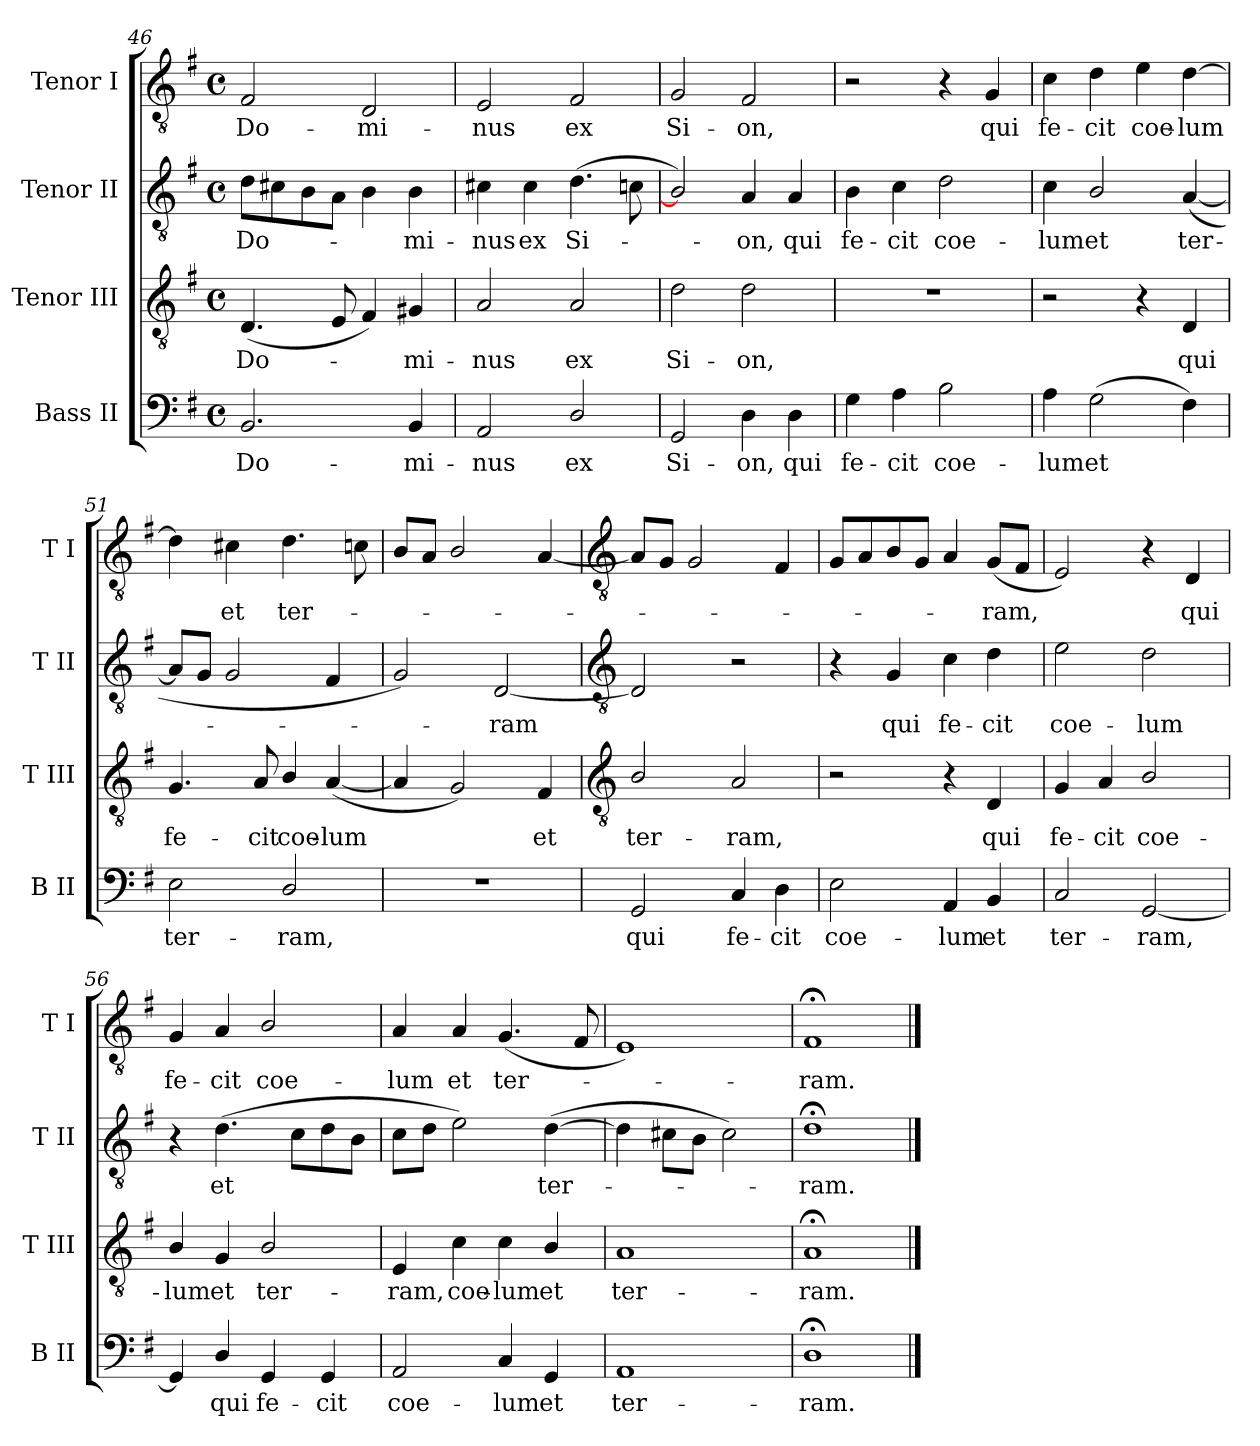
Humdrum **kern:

**kern	**text	**kern	**text	**kern	**text	**kern	**text
*part4	*part4	*part3	*part3	*part2	*part2	*part1	*part1
*staff4	*staff4	*staff3	*staff3	*staff2	*staff2	*staff1	*staff1
*I"Bass II	*	*I"Tenor III	*	*I"Tenor II	*	*I"Tenor I	*
*I'B II	*	*I'T III	*	*I'T II	*	*I'T I	*
!!LO:LB:g=z
*clefF4	*	*clefGv2	*	*clefGv2	*	*clefGv2	*
*k[f#]	*	*k[f#]	*	*k[f#]	*	*k[f#]	*
*G:	*	*G:	*	*G:	*	*G:	*
*M4/4	*	*M4/4	*	*M4/4	*	*M4/4	*
*met(c)	*	*met(c)	*	*met(c)	*	*met(c)	*
=46	=46	=46	=46	=46	=46	=46	=46
!	!LO:LY:b	!	!LO:LY:b	!	!LO:LY:b	!	!LO:LY:b
2.BB	Do-	(<4.D	Do-	8dL	Do-	2F#	Do-
.	.	.	.	8c#X	.	.	.
.	.	.	.	8B	.	.	.
.	.	8E	.	8AJ	.	.	.
!	!	!	!	!	!	!	!LO:LY:b
.	.	4F#)	.	4B	.	2D	-mi-
!	!LO:LY:b	!	!LO:LY:b	!	!LO:LY:b	!	!
4BB	-mi-	4G#X	mi-	4B	mi-	.	.
=47	=47	=47	=47	=47	=47	=47	=47
!	!LO:LY:b	!	!LO:LY:b	!	!LO:LY:b	!	!LO:LY:b
2AA	-nus	2A	-nus	4c#X	-nus	2E	-nus
!	!	!	!	!	!LO:LY:b	!	!
.	.	.	.	4c#	ex	.	.
!	!LO:LY:b	!	!LO:LY:b	!	!LO:LY:b	!	!LO:LY:b
2D/	ex	2A	ex	(>4.d	Si-	2F#	ex
.	.	.	.	8cn	.	.	.
=48	=48	=48	=48	=48	=48	=48	=48
!	!LO:LY:b	!	!LO:LY:b	!	!	!	!LO:LY:b
2GG	Si-	2d	Si-	2B/])	.	2G	Si-
!	!LO:LY:b	!	!LO:LY:b	!	!LO:LY:b	!	!LO:LY:b
4D	-on,	2d	-on,	4A	on,	2F#	-on,
!	!LO:LY:b	!	!	!	!LO:LY:b	!	!
4D	qui	.	.	4A	qui	.	.
=49	=49	=49	=49	=49	=49	=49	=49
!	!LO:LY:b	!	!	!	!LO:LY:b	!	!
4G	fe-	1r	.	4B	fe-	2r	.
!	!LO:LY:b	!	!	!	!LO:LY:b	!	!
4A	-cit	.	.	4c	-cit	.	.
!	!LO:LY:b	!	!	!	!LO:LY:b	!	!
2B	coe-	.	.	2d	coe-	4r	.
!	!	!	!	!	!	!	!LO:LY:b
.	.	.	.	.	.	4G	qui
=50	=50	=50	=50	=50	=50	=50	=50
!	!LO:LY:b	!	!	!	!LO:LY:b	!	!LO:LY:b
4A	-lum	2r	.	4c	-lum	4c	fe-
!	!LO:LY:b	!	!	!	!LO:LY:b	!	!LO:LY:b
(>2G	et	.	.	2B/	et	4d	-cit
!	!	!	!	!	!	!	!LO:LY:b
.	.	4r	.	.	.	4e	coe-
!	!	!	!LO:LY:b	!	!LO:LY:b	!	!LO:LY:b
4F#)	.	4D	qui	(<[4A	ter-	[4d	-lum
=51	=51	=51	=51	=51	=51	=51	=51
!	!LO:LY:b	!	!LO:LY:b	!	!	!	!
2E	ter-	4.G	fe-	8AL]	.	4d]	.
.	.	.	.	8GJ	.	.	.
!	!	!	!	!	!	!	!LO:LY:b
.	.	.	.	2G	.	4c#X	et
!	!	!	!LO:LY:b	!	!	!	!
.	.	8A	-cit	.	.	.	.
!	!LO:LY:b	!	!LO:LY:b	!	!	!	!LO:LY:b
2D/	-ram,	4B/	coe-	.	.	4.d	ter-
!	!	!	!LO:LY:b	!	!	!	!
.	.	(<[4A	-lum	4F#	.	.	.
.	.	.	.	.	.	8cn	.
=52	=52	=52	=52	=52	=52	=52	=52
1r	.	4A]	.	2G)	.	8BL	.
.	.	.	.	.	.	8AJ	.
.	.	2G)	.	.	.	2B/	.
!	!	!	!	!	!LO:LY:b	!	!
.	.	.	.	[2D	ram	.	.
!	!	!	!LO:LY:b	!	!	!	!
.	.	4F#	et	.	.	[4A	.
!!LO:LB:g=z
=53	=53	=53	=53	=53	=53	=53	=53
*	*	*clefGv2	*	*clefGv2	*	*clefGv2	*
!	!LO:LY:b	!	!LO:LY:b	!	!	!	!
2GG	qui	2B/	ter-	2D]	.	8AL]	.
.	.	.	.	.	.	8GJ	.
.	.	.	.	.	.	2G	.
!	!LO:LY:b	!	!LO:LY:b	!	!	!	!
4C	fe-	2A	-ram,	2r	.	.	.
!	!LO:LY:b	!	!	!	!	!	!
4D	-cit	.	.	.	.	4F#	.
=54	=54	=54	=54	=54	=54	=54	=54
!	!LO:LY:b	!	!	!	!	!	!
2E	coe-	2r	.	4r	.	8GL	.
.	.	.	.	.	.	8A	.
!	!	!	!	!	!LO:LY:b	!	!
.	.	.	.	4G	qui	8B	.
.	.	.	.	.	.	8GJ	.
!	!LO:LY:b	!	!	!	!LO:LY:b	!	!
4AA	-lum	4r	.	4c	fe-	4A	.
!	!LO:LY:b	!	!LO:LY:b	!	!LO:LY:b	!	!LO:LY:b
4BB	et	4D	qui	4d	-cit	(<8GL	ram,
.	.	.	.	.	.	8F#J	.
=55	=55	=55	=55	=55	=55	=55	=55
!	!LO:LY:b	!	!LO:LY:b	!	!LO:LY:b	!	!
2C	ter-	4G	fe-	2e	coe-	2E)	.
!	!	!	!LO:LY:b	!	!	!	!
.	.	4A	-cit	.	.	.	.
!	!LO:LY:b	!	!LO:LY:b	!	!LO:LY:b	!	!
[2GG	-ram,	2B/	coe-	2d	-lum	4r	.
!	!	!	!	!	!	!	!LO:LY:b
.	.	.	.	.	.	4D	qui
=56	=56	=56	=56	=56	=56	=56	=56
!	!	!	!LO:LY:b	!	!	!	!LO:LY:b
4GG]	.	4B/	-lum	4r	.	4G	fe-
!	!LO:LY:b	!	!LO:LY:b	!	!LO:LY:b	!	!LO:LY:b
4D/	qui	4G	et	(>4.d	et	4A	-cit
!	!LO:LY:b	!	!LO:LY:b	!	!	!	!LO:LY:b
4GG	fe-	2B/	ter-	.	.	2B/	coe-
.	.	.	.	8cL	.	.	.
!	!LO:LY:b	!	!	!	!	!	!
4GG	-cit	.	.	8d	.	.	.
.	.	.	.	8BJ	.	.	.
=57	=57	=57	=57	=57	=57	=57	=57
!	!LO:LY:b	!	!LO:LY:b	!	!	!	!LO:LY:b
2AA	coe-	4E	-ram,	8cL	.	4A	-lum
.	.	.	.	8dJ	.	.	.
!	!	!	!LO:LY:b	!	!	!	!LO:LY:b
.	.	4c	coe-	2e)	.	4A	et
!	!LO:LY:b	!	!LO:LY:b	!	!	!	!LO:LY:b
4C	-lum	4c	-lum	.	.	(<4.G	ter-
!	!LO:LY:b	!	!LO:LY:b	!	!LO:LY:b	!	!
4GG	et	4B/	et	(>[4d	ter-	.	.
.	.	.	.	.	.	8F#	.
=58	=58	=58	=58	=58	=58	=58	=58
!	!LO:LY:b	!	!LO:LY:b	!	!	!	!
1AA	ter-	1A	ter-	4d]	.	1E)	.
.	.	.	.	8c#XL	.	.	.
.	.	.	.	8BJ	.	.	.
.	.	.	.	2c#)	.	.	.
=59	=59	=59	=59	=59	=59	=59	=59
!	!LO:LY:b	!	!LO:LY:b	!	!LO:LY:b	!	!LO:LY:b
1D;<	-ram.	1A;<	-ram.	1d;<	ram.	1F#;<	ram.
==	==	==	==	==	==	==	==
*-	*-	*-	*-	*-	*-	*-	*-
